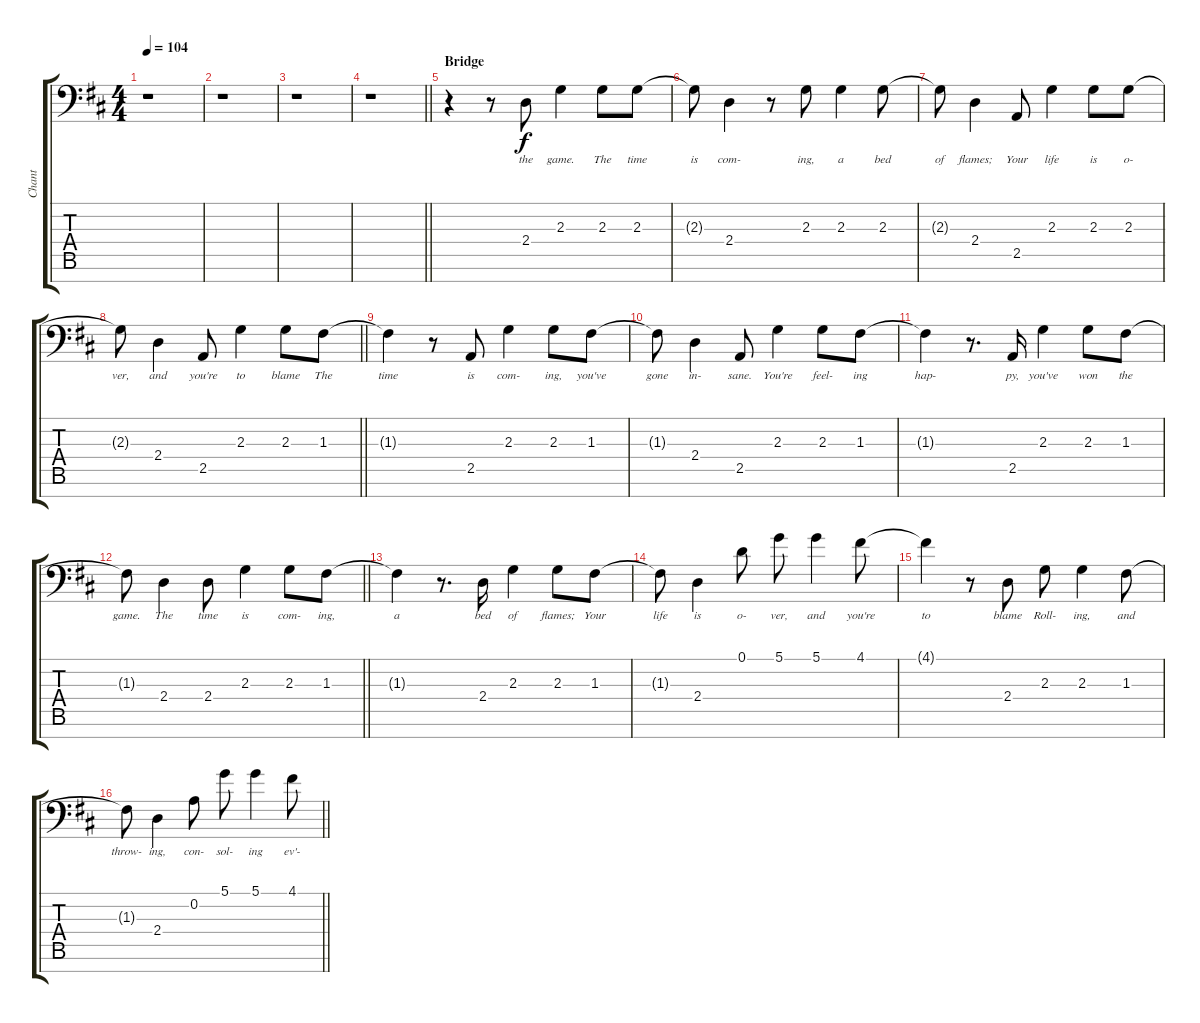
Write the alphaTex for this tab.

\track ("Chant" "Chant") {instrument trumpet}
\staff {score tabs}
\tuning (D4 A3 F3 C3 G2 D2 A1) {hide}
\ts (4 4)
\tempo 104
\clef f4
\ks d
r.1{dy f} |
r.1 |
r.1 |
\barLineRight lightlight
r.1 |
\section ("" "Bridge")
r.4 r.8 2.4.8{lyrics (0 "the") lyrics (1 "") lyrics (2 "") lyrics (3 "") lyrics (4 "")} 2.3.4{lyrics (0 "game.") lyrics (1 "") lyrics (2 "") lyrics (3 "") lyrics (4 "")} 2.3.8{lyrics (0 "The") lyrics (1 "") lyrics (2 "") lyrics (3 "") lyrics (4 "")} 2.3.8{lyrics (0 "time") lyrics (1 "") lyrics (2 "") lyrics (3 "") lyrics (4 "")} |
2.3{t}.8{lyrics (0 "is") lyrics (1 "") lyrics (2 "") lyrics (3 "") lyrics (4 "")} 2.4.4{lyrics (0 "com-") lyrics (1 "") lyrics (2 "") lyrics (3 "") lyrics (4 "")} r.8 2.3.8{lyrics (0 "ing,") lyrics (1 "") lyrics (2 "") lyrics (3 "") lyrics (4 "")} 2.3.4{lyrics (0 "a") lyrics (1 "") lyrics (2 "") lyrics (3 "") lyrics (4 "")} 2.3.8{lyrics (0 "bed") lyrics (1 "") lyrics (2 "") lyrics (3 "") lyrics (4 "")} |
2.3{t}.8{lyrics (0 "of") lyrics (1 "") lyrics (2 "") lyrics (3 "") lyrics (4 "")} 2.4.4{lyrics (0 "flames;") lyrics (1 "") lyrics (2 "") lyrics (3 "") lyrics (4 "")} 2.5.8{lyrics (0 "Your") lyrics (1 "") lyrics (2 "") lyrics (3 "") lyrics (4 "")} 2.3.4{lyrics (0 "life") lyrics (1 "") lyrics (2 "") lyrics (3 "") lyrics (4 "")} 2.3.8{lyrics (0 "is") lyrics (1 "") lyrics (2 "") lyrics (3 "") lyrics (4 "")} 2.3.8{lyrics (0 "o-") lyrics (1 "") lyrics (2 "") lyrics (3 "") lyrics (4 "")} |
\barLineRight lightlight
2.3{t}.8{lyrics (0 "ver,") lyrics (1 "") lyrics (2 "") lyrics (3 "") lyrics (4 "")} 2.4.4{lyrics (0 "and") lyrics (1 "") lyrics (2 "") lyrics (3 "") lyrics (4 "")} 2.5.8{lyrics (0 "you're") lyrics (1 "") lyrics (2 "") lyrics (3 "") lyrics (4 "")} 2.3.4{lyrics (0 "to") lyrics (1 "") lyrics (2 "") lyrics (3 "") lyrics (4 "")} 2.3.8{lyrics (0 "blame") lyrics (1 "") lyrics (2 "") lyrics (3 "") lyrics (4 "")} 1.3.8{lyrics (0 "The") lyrics (1 "") lyrics (2 "") lyrics (3 "") lyrics (4 "")} |
1.3{t}.4{lyrics (0 "time") lyrics (1 "") lyrics (2 "") lyrics (3 "") lyrics (4 "")} r.8 2.5.8{lyrics (0 "is") lyrics (1 "") lyrics (2 "") lyrics (3 "") lyrics (4 "")} 2.3.4{lyrics (0 "com-") lyrics (1 "") lyrics (2 "") lyrics (3 "") lyrics (4 "")} 2.3.8{lyrics (0 "ing,") lyrics (1 "") lyrics (2 "") lyrics (3 "") lyrics (4 "")} 1.3.8{lyrics (0 "you've") lyrics (1 "") lyrics (2 "") lyrics (3 "") lyrics (4 "")} |
1.3{t}.8{lyrics (0 "gone") lyrics (1 "") lyrics (2 "") lyrics (3 "") lyrics (4 "")} 2.4.4{lyrics (0 "in-") lyrics (1 "") lyrics (2 "") lyrics (3 "") lyrics (4 "")} 2.5.8{lyrics (0 "sane.") lyrics (1 "") lyrics (2 "") lyrics (3 "") lyrics (4 "")} 2.3.4{lyrics (0 "You're") lyrics (1 "") lyrics (2 "") lyrics (3 "") lyrics (4 "")} 2.3.8{lyrics (0 "feel-") lyrics (1 "") lyrics (2 "") lyrics (3 "") lyrics (4 "")} 1.3.8{lyrics (0 "ing") lyrics (1 "") lyrics (2 "") lyrics (3 "") lyrics (4 "")} |
1.3{t}.4{lyrics (0 "hap-") lyrics (1 "") lyrics (2 "") lyrics (3 "") lyrics (4 "")} r.8{d} 2.5.16{lyrics (0 "py,") lyrics (1 "") lyrics (2 "") lyrics (3 "") lyrics (4 "")} 2.3.4{lyrics (0 "you've") lyrics (1 "") lyrics (2 "") lyrics (3 "") lyrics (4 "")} 2.3.8{lyrics (0 "won") lyrics (1 "") lyrics (2 "") lyrics (3 "") lyrics (4 "")} 1.3.8{lyrics (0 "the") lyrics (1 "") lyrics (2 "") lyrics (3 "") lyrics (4 "")} |
\barLineRight lightlight
1.3{t}.8{lyrics (0 "game.") lyrics (1 "") lyrics (2 "") lyrics (3 "") lyrics (4 "")} 2.4.4{lyrics (0 "The") lyrics (1 "") lyrics (2 "") lyrics (3 "") lyrics (4 "")} 2.4.8{lyrics (0 "time") lyrics (1 "") lyrics (2 "") lyrics (3 "") lyrics (4 "")} 2.3.4{lyrics (0 "is") lyrics (1 "") lyrics (2 "") lyrics (3 "") lyrics (4 "")} 2.3.8{lyrics (0 "com-") lyrics (1 "") lyrics (2 "") lyrics (3 "") lyrics (4 "")} 1.3.8{lyrics (0 "ing,") lyrics (1 "") lyrics (2 "") lyrics (3 "") lyrics (4 "")} |
1.3{t}.4{lyrics (0 "a") lyrics (1 "") lyrics (2 "") lyrics (3 "") lyrics (4 "")} r.8{d} 2.4.16{lyrics (0 "bed") lyrics (1 "") lyrics (2 "") lyrics (3 "") lyrics (4 "")} 2.3.4{lyrics (0 "of") lyrics (1 "") lyrics (2 "") lyrics (3 "") lyrics (4 "")} 2.3.8{lyrics (0 "flames;") lyrics (1 "") lyrics (2 "") lyrics (3 "") lyrics (4 "")} 1.3.8{lyrics (0 "Your") lyrics (1 "") lyrics (2 "") lyrics (3 "") lyrics (4 "")} |
1.3{t}.8{lyrics (0 "life") lyrics (1 "") lyrics (2 "") lyrics (3 "") lyrics (4 "")} 2.4.4{lyrics (0 "is") lyrics (1 "") lyrics (2 "") lyrics (3 "") lyrics (4 "")} 0.1.8{lyrics (0 "o-") lyrics (1 "") lyrics (2 "") lyrics (3 "") lyrics (4 "")} 5.1.8{lyrics (0 "ver,") lyrics (1 "") lyrics (2 "") lyrics (3 "") lyrics (4 "")} 5.1.4{lyrics (0 "and") lyrics (1 "") lyrics (2 "") lyrics (3 "") lyrics (4 "")} 4.1.8{lyrics (0 "you're") lyrics (1 "") lyrics (2 "") lyrics (3 "") lyrics (4 "")} |
4.1{t}.4{lyrics (0 "to") lyrics (1 "") lyrics (2 "") lyrics (3 "") lyrics (4 "")} r.8 2.4.8{lyrics (0 "blame") lyrics (1 "") lyrics (2 "") lyrics (3 "") lyrics (4 "")} 2.3.8{lyrics (0 "Roll-") lyrics (1 "") lyrics (2 "") lyrics (3 "") lyrics (4 "")} 2.3.4{lyrics (0 "ing,") lyrics (1 "") lyrics (2 "") lyrics (3 "") lyrics (4 "")} 1.3.8{lyrics (0 "and") lyrics (1 "") lyrics (2 "") lyrics (3 "") lyrics (4 "")} |
\barLineRight lightlight
1.3{t}.8{lyrics (0 "throw-") lyrics (1 "") lyrics (2 "") lyrics (3 "") lyrics (4 "")} 2.4.4{lyrics (0 "ing,") lyrics (1 "") lyrics (2 "") lyrics (3 "") lyrics (4 "")} 0.2.8{lyrics (0 "con-") lyrics (1 "") lyrics (2 "") lyrics (3 "") lyrics (4 "")} 5.1.8{lyrics (0 "sol-") lyrics (1 "") lyrics (2 "") lyrics (3 "") lyrics (4 "")} 5.1.4{lyrics (0 "ing") lyrics (1 "") lyrics (2 "") lyrics (3 "") lyrics (4 "")} 4.1.8{lyrics (0 "ev'-") lyrics (1 "") lyrics (2 "") lyrics (3 "") lyrics (4 "")}
